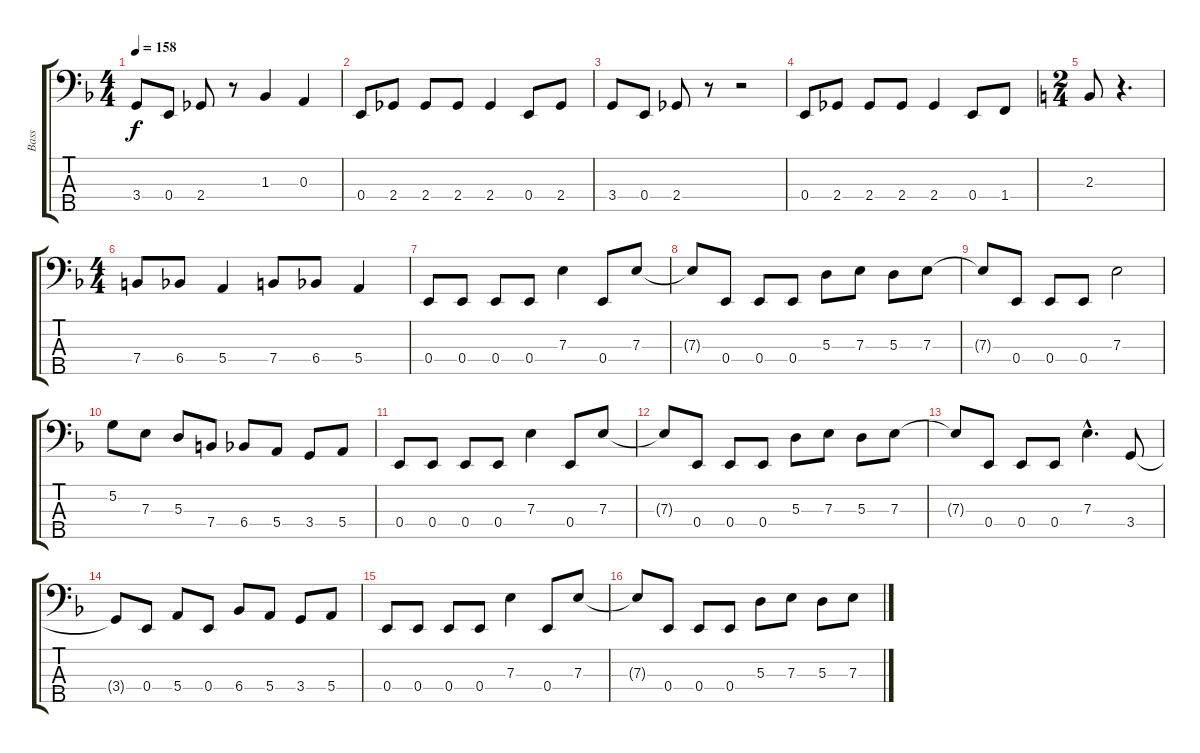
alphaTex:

\track ("Bass" "Bass") {instrument electricbassfinger}
\staff {score tabs}
\tuning (G2 D2 A1 E1 B0) {hide}
\ts (4 4)
\tempo 158
\clef f4
\ks f
3.4.8{dy f} 0.4.8 2.4.8 r.8 1.3.4 0.3.4 |
0.4.8 2.4.8 2.4.8 2.4.8 2.4.4 0.4.8 2.4.8 |
3.4.8 0.4.8 2.4.8 r.8 r.2 |
0.4.8 2.4.8 2.4.8 2.4.8 2.4.4 0.4.8 1.4.8 |
\ts (2 4)
\ks c
2.3.8 r.4{d} |
\ts (4 4)
\ks f
7.4.8 6.4.8 5.4.4 7.4.8 6.4.8 5.4.4 |
0.4.8 0.4.8 0.4.8 0.4.8 7.3.4 0.4.8 7.3.8 |
7.3{t}.8 0.4.8 0.4.8 0.4.8 5.3.8 7.3.8 5.3.8 7.3.8 |
7.3{t}.8 0.4.8 0.4.8 0.4.8 7.3.2 |
5.2.8 7.3.8 5.3.8 7.4.8 6.4.8 5.4.8 3.4.8 5.4.8 |
0.4.8 0.4.8 0.4.8 0.4.8 7.3.4 0.4.8 7.3.8 |
7.3{t}.8 0.4.8 0.4.8 0.4.8 5.3.8 7.3.8 5.3.8 7.3.8 |
7.3{t}.8 0.4.8 0.4.8 0.4.8 7.3{hac}.4{d} 3.4.8 |
3.4{t}.8 0.4.8 5.4.8 0.4.8 6.4.8 5.4.8 3.4.8 5.4.8 |
0.4.8 0.4.8 0.4.8 0.4.8 7.3.4 0.4.8 7.3.8 |
7.3{t}.8 0.4.8 0.4.8 0.4.8 5.3.8 7.3.8 5.3.8 7.3.8
